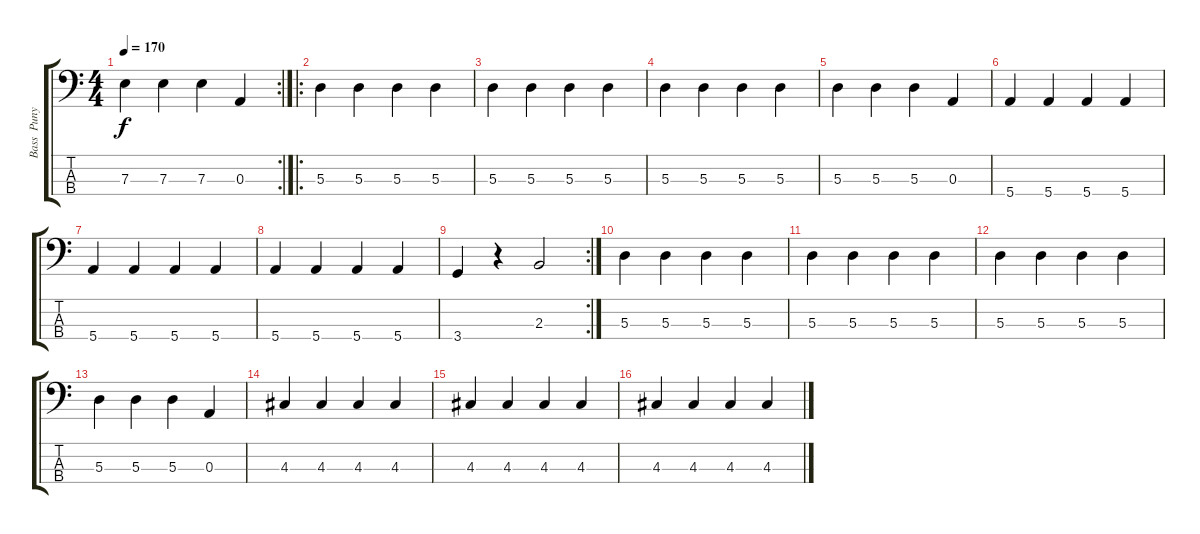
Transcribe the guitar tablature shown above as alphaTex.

\track ("Bass  Punya Gitar Da" "Bass  Puny") {instrument electricbasspick}
\staff {score tabs}
\tuning (G2 D2 A1 E1) {hide}
\rc 2
\ts (4 4)
\tempo 170
\clef f4
\ks c
7.3.4{dy f} 7.3.4 7.3.4 0.3.4 |
\ro
5.3.4 5.3.4 5.3.4 5.3.4 |
5.3.4 5.3.4 5.3.4 5.3.4 |
5.3.4 5.3.4 5.3.4 5.3.4 |
5.3.4 5.3.4 5.3.4 0.3.4 |
5.4.4 5.4.4 5.4.4 5.4.4 |
5.4.4 5.4.4 5.4.4 5.4.4 |
5.4.4 5.4.4 5.4.4 5.4.4 |
\rc 2
3.4.4 r.4 2.3.2 |
5.3.4 5.3.4 5.3.4 5.3.4 |
5.3.4 5.3.4 5.3.4 5.3.4 |
5.3.4 5.3.4 5.3.4 5.3.4 |
5.3.4 5.3.4 5.3.4 0.3.4 |
4.3.4 4.3.4 4.3.4 4.3.4 |
4.3.4 4.3.4 4.3.4 4.3.4 |
4.3.4 4.3.4 4.3.4 4.3.4
